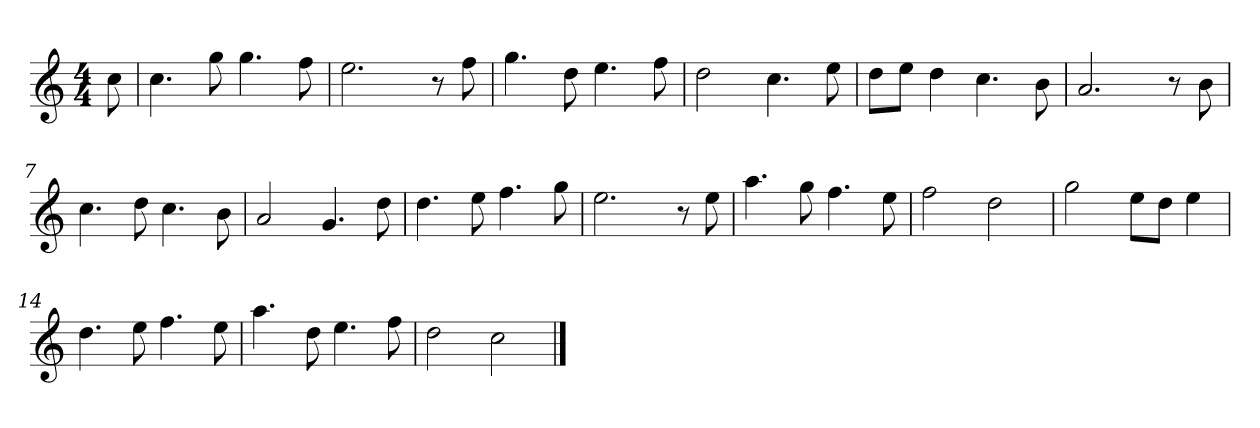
**kern
*part1
*staff1
*k[]
*M4/4
*MM120
=
8cc
=1
4.cc
8gg
4.gg
8ff
=2
2.ee
8r
8ff
=3
4.gg
8dd
4.ee
8ff
=4
2dd
4.cc
8ee
=5
8ddL
8eeJ
4dd
4.cc
8b
=6
2.a
8r
8b
=7
4.cc
8dd
4.cc
8b
=8
2a
4.g
8dd
=9
4.dd
8ee
4.ff
8gg
=10
2.ee
8r
8ee
=11
4.aa
8gg
4.ff
8ee
=12
2ff
2dd
=13
2gg
8eeL
8ddJ
4ee
=14
4.dd
8ee
4.ff
8ee
=15
4.aa
8dd
4.ee
8ff
=16
2dd
2cc
==
*-
